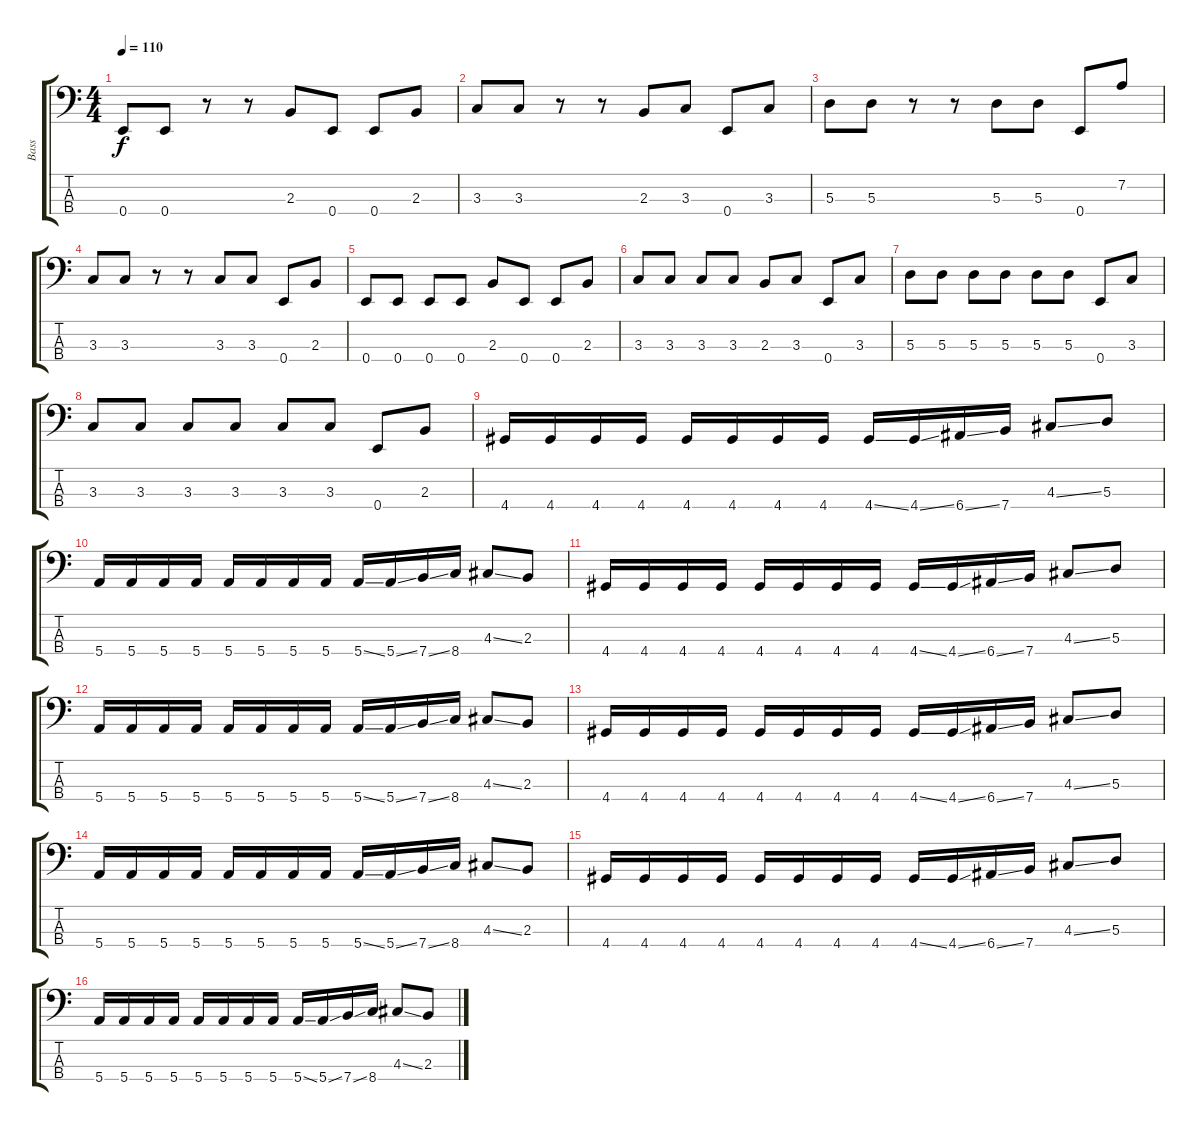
\track ("Bass" "Bass") {instrument electricbasspick}
\staff {score tabs}
\tuning (G2 D2 A1 E1) {hide}
\ts (4 4)
\tempo 110
\clef f4
\ks c
0.4.8{dy f} 0.4.8 r.8 r.8 2.3.8 0.4.8 0.4.8 2.3.8 |
3.3.8 3.3.8 r.8 r.8 2.3.8 3.3.8 0.4.8 3.3.8 |
5.3.8 5.3.8 r.8 r.8 5.3.8 5.3.8 0.4.8 7.2.8 |
3.3.8 3.3.8 r.8 r.8 3.3.8 3.3.8 0.4.8 2.3.8 |
0.4.8 0.4.8 0.4.8 0.4.8 2.3.8 0.4.8 0.4.8 2.3.8 |
3.3.8 3.3.8 3.3.8 3.3.8 2.3.8 3.3.8 0.4.8 3.3.8 |
5.3.8 5.3.8 5.3.8 5.3.8 5.3.8 5.3.8 0.4.8 3.3.8 |
3.3.8 3.3.8 3.3.8 3.3.8 3.3.8 3.3.8 0.4.8 2.3.8 |
4.4.16 4.4.16 4.4.16 4.4.16 4.4.16 4.4.16 4.4.16 4.4.16 4.4{ss}.16 4.4{ss}.16 6.4{ss}.16 7.4.16 4.3{ss}.8 5.3.8 |
5.4.16 5.4.16 5.4.16 5.4.16 5.4.16 5.4.16 5.4.16 5.4.16 5.4{ss}.16 5.4{ss}.16 7.4{ss}.16 8.4.16 4.3{ss}.8 2.3.8 |
4.4.16 4.4.16 4.4.16 4.4.16 4.4.16 4.4.16 4.4.16 4.4.16 4.4{ss}.16 4.4{ss}.16 6.4{ss}.16 7.4.16 4.3{ss}.8 5.3.8 |
5.4.16 5.4.16 5.4.16 5.4.16 5.4.16 5.4.16 5.4.16 5.4.16 5.4{ss}.16 5.4{ss}.16 7.4{ss}.16 8.4.16 4.3{ss}.8 2.3.8 |
4.4.16 4.4.16 4.4.16 4.4.16 4.4.16 4.4.16 4.4.16 4.4.16 4.4{ss}.16 4.4{ss}.16 6.4{ss}.16 7.4.16 4.3{ss}.8 5.3.8 |
5.4.16 5.4.16 5.4.16 5.4.16 5.4.16 5.4.16 5.4.16 5.4.16 5.4{ss}.16 5.4{ss}.16 7.4{ss}.16 8.4.16 4.3{ss}.8 2.3.8 |
4.4.16 4.4.16 4.4.16 4.4.16 4.4.16 4.4.16 4.4.16 4.4.16 4.4{ss}.16 4.4{ss}.16 6.4{ss}.16 7.4.16 4.3{ss}.8 5.3.8 |
5.4.16 5.4.16 5.4.16 5.4.16 5.4.16 5.4.16 5.4.16 5.4.16 5.4{ss}.16 5.4{ss}.16 7.4{ss}.16 8.4.16 4.3{ss}.8 2.3.8
